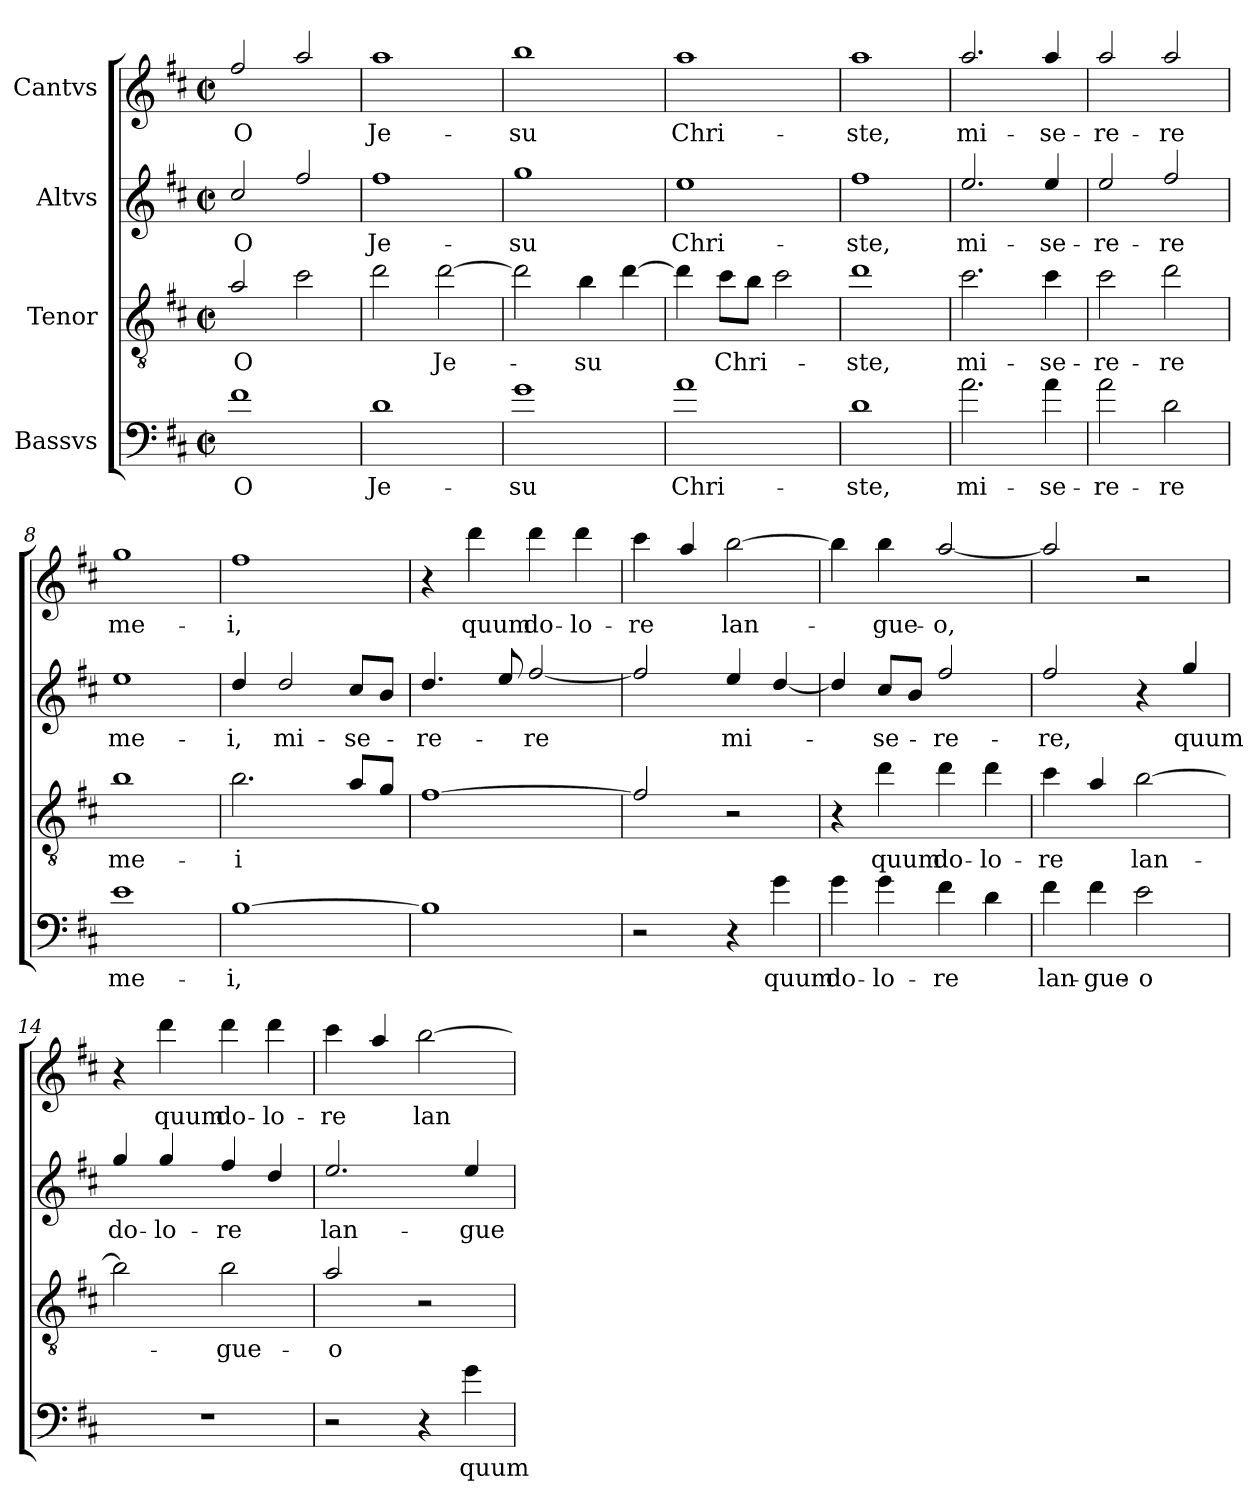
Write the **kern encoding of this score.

**kern	**text	**kern	**text	**kern	**text	**kern	**text
*part4	*part4	*part3	*part3	*part2	*part2	*part1	*part1
*staff4	*staff4	*staff3	*staff3	*staff2	*staff2	*staff1	*staff1
*I"Bassvs	*	*I"Tenor	*	*I"Altvs	*	*I"Cantvs	*
*clefF4	*	*clefGv2	*	*clefG2	*	*clefG2	*
*ITrd8c14	*	*ITrd8c14	*	*ITrd8c14	*	*ITrd8c14	*
*k[f#c#]	*	*k[f#c#]	*	*k[f#c#]	*	*k[f#c#]	*
*D:	*	*D:	*	*D:	*	*D:	*
*M2/2	*	*M2/2	*	*M2/2	*	*M2/2	*
*met(c|)	*	*met(c|)	*	*met(c|)	*	*met(c|)	*
=1	=1	=1	=1	=1	=1	=1	=1
!	!LO:LY:b	!	!LO:LY:b	!	!LO:LY:b	!	!LO:LY:b
1F#	O	2A/	O	2c#/	O	2f#/	O
.	.	2c#\	.	2f#/	.	2a/	.
=2	=2	=2	=2	=2	=2	=2	=2
!	!LO:LY:b	!	!	!	!LO:LY:b	!	!LO:LY:b
1D	Je-	2d\	.	1f#	Je-	1a	Je-
!	!	!	!LO:LY:b	!	!	!	!
.	.	[2d\	Je-	.	.	.	.
=3	=3	=3	=3	=3	=3	=3	=3
!	!LO:LY:b	!	!	!	!LO:LY:b	!	!LO:LY:b
1G	-su	2d\]	.	1g	-su	1b	-su
!	!	!	!LO:LY:b	!	!	!	!
.	.	4B\	-su	.	.	.	.
.	.	[4d\	.	.	.	.	.
=4	=4	=4	=4	=4	=4	=4	=4
!	!LO:LY:b	!	!	!	!LO:LY:b	!	!LO:LY:b
1A	Chri-	4d\]	.	1e	Chri-	1a	Chri-
!	!	!	!LO:LY:b	!	!	!	!
.	.	8c#\L	Chri-	.	.	.	.
.	.	8B\J	.	.	.	.	.
.	.	2c#\	.	.	.	.	.
=5	=5	=5	=5	=5	=5	=5	=5
!	!LO:LY:b	!	!LO:LY:b	!	!LO:LY:b	!	!LO:LY:b
1D	-ste,	1d	-ste,	1f#	-ste,	1a	-ste,
=6	=6	=6	=6	=6	=6	=6	=6
!	!LO:LY:b	!	!LO:LY:b	!	!LO:LY:b	!	!LO:LY:b
2.A\	mi-	2.c#\	mi-	2.e/	mi-	2.a/	mi-
!	!LO:LY:b	!	!LO:LY:b	!	!LO:LY:b	!	!LO:LY:b
4A\	-se-	4c#\	-se-	4e/	-se-	4a/	-se-
=7	=7	=7	=7	=7	=7	=7	=7
!	!LO:LY:b	!	!LO:LY:b	!	!LO:LY:b	!	!LO:LY:b
2A\	-re-	2c#\	-re-	2e/	-re-	2a/	-re-
!	!LO:LY:b	!	!LO:LY:b	!	!LO:LY:b	!	!LO:LY:b
2D\	-re	2d\	-re	2f#/	-re	2a/	-re
!!LO:LB:g=z
=8	=8	=8	=8	=8	=8	=8	=8
!	!LO:LY:b	!	!LO:LY:b	!	!LO:LY:b	!	!LO:LY:b
1E	me-	1B	me-	1e	me-	1g	me-
=9	=9	=9	=9	=9	=9	=9	=9
!	!LO:LY:b	!	!LO:LY:b	!	!LO:LY:b	!	!LO:LY:b
[1BB	-i,	2.B\	-i	4d/	-i,	1f#	-i,
!	!	!	!	!	!LO:LY:b	!	!
.	.	.	.	2d/	mi-	.	.
!	!	!	!	!	!LO:LY:b	!	!
.	.	8A/L	.	8c#/L	-se-	.	.
.	.	8G/J	.	8B/J	.	.	.
=10	=10	=10	=10	=10	=10	=10	=10
!	!	!	!	!	!LO:LY:b	!	!
1BB]	.	[1F#	.	4.d/	-re-	4r	.
!	!	!	!	!	!	!	!LO:LY:b
.	.	.	.	.	.	4dd\	quum
.	.	.	.	8e/	.	.	.
!	!	!	!	!	!LO:LY:b	!	!LO:LY:b
.	.	.	.	[2f#/	-re	4dd\	do-
!	!	!	!	!	!	!	!LO:LY:b
.	.	.	.	.	.	4dd\	-lo-
=11	=11	=11	=11	=11	=11	=11	=11
!	!	!	!	!	!	!	!LO:LY:b
2r	.	2F#/]	.	2f#/]	.	4cc#\	-re
.	.	.	.	.	.	4a/	.
!	!	!	!	!	!LO:LY:b	!	!LO:LY:b
4r	.	2r	.	4e/	mi-	[2b\	lan-
!	!LO:LY:b	!	!	!	!	!	!
4G\	quum	.	.	[4d/	.	.	.
=12	=12	=12	=12	=12	=12	=12	=12
!	!LO:LY:b	!	!	!	!	!	!
4G\	do-	4r	.	4d/]	.	4b\]	.
!	!LO:LY:b	!	!LO:LY:b	!	!LO:LY:b	!	!LO:LY:b
4G\	-lo-	4d\	quum	8c#/L	-se-	4b\	-gue-
.	.	.	.	8B/J	.	.	.
!	!LO:LY:b	!	!LO:LY:b	!	!LO:LY:b	!	!LO:LY:b
4F#\	-re	4d\	do-	2f#/	-re-	[2a/	-o,
!	!	!	!LO:LY:b	!	!	!	!
4D\	.	4d\	-lo-	.	.	.	.
=13	=13	=13	=13	=13	=13	=13	=13
!	!LO:LY:b	!	!LO:LY:b	!	!LO:LY:b	!	!
4F#\	lan-	4c#\	-re	2f#/	-re,	2a/]	.
!	!LO:LY:b	!	!	!	!	!	!
4F#\	-gue-	4A/	.	.	.	.	.
!	!LO:LY:b	!	!LO:LY:b	!	!	!	!
2E\	-o	[2B\	lan-	4r	.	2r	.
!	!	!	!	!	!LO:LY:b	!	!
.	.	.	.	4g/	quum	.	.
=14	=14	=14	=14	=14	=14	=14	=14
!	!	!	!	!	!LO:LY:b	!	!
1r	.	2B\]	.	4g/	do-	4r	.
!	!	!	!	!	!LO:LY:b	!	!LO:LY:b
.	.	.	.	4g/	-lo-	4dd\	quum
!	!	!	!LO:LY:b	!	!LO:LY:b	!	!LO:LY:b
.	.	2B\	-gue-	4f#/	-re	4dd\	do-
!	!	!	!	!	!	!	!LO:LY:b
.	.	.	.	4d/	.	4dd\	-lo-
!!LO:LB:g=z
=15	=15	=15	=15	=15	=15	=15	=15
!	!	!	!LO:LY:b	!	!LO:LY:b	!	!LO:LY:b
2r	.	2A/	-o	2.e/	lan-	4cc#\	-re
.	.	.	.	.	.	4a/	.
!	!	!	!	!	!	!	!LO:LY:b
4r	.	2r	.	.	.	[2b\	lan-
!	!LO:LY:b	!	!	!	!LO:LY:b	!	!
4G\	quum	.	.	4e/	-gue-	.	.
=	=	=	=	=	=	=	=
*-	*-	*-	*-	*-	*-	*-	*-
